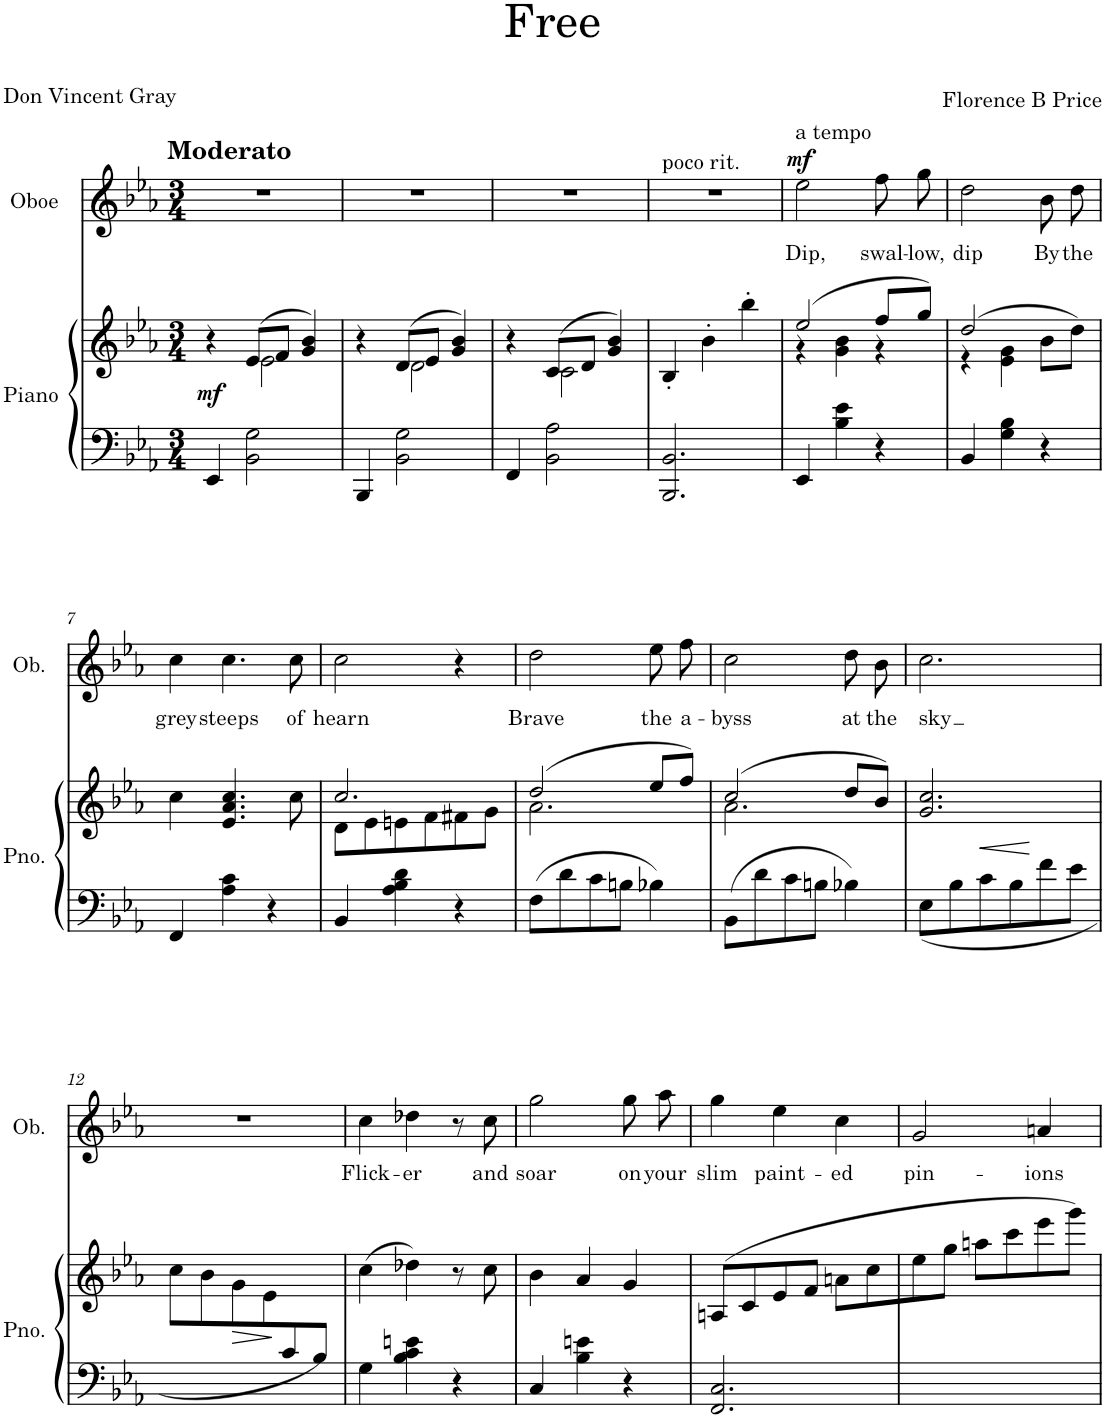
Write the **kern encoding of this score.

**kern	**kern	**dynam	**kern	**text	**dynam
*part2	*part2	*part2	*part1	*part1	*part1
*staff3	*staff2	*staff2/3	*staff1	*staff1	*staff1
*I"Piano	*	*	*I"Oboe	*	*
*I'Pno.	*	*	*I'Ob.	*	*
*clefF4	*clefG2	*	*clefG2	*	*
*k[b-e-a-]	*k[b-e-a-]	*	*k[b-e-a-]	*	*
*M3/4	*M3/4	*	*M3/4	*	*
=1	=1	=1	=1	=1	=1
*	*^	*	*	*	*
!	!	!	!	!LO:TX:a:B:t=Moderato	!	!
!	!	!	!LO:DY:b	!	!	!
4EE-/	4r	4ryy	mf	2.r	.	.
2BB-\ 2G\	(8e-/L	2e-\	.	.	.	.
.	8f/J	.	.	.	.	.
.	4g/ 4b-/)	.	.	.	.	.
=2	=2	=2	=2	=2	=2	=2
4BBB-/	4r	4ryy	.	2.r	.	.
2BB-\ 2G\	(8d/L	2d\	.	.	.	.
.	8e-/J	.	.	.	.	.
.	4g/ 4b-/)	.	.	.	.	.
=3	=3	=3	=3	=3	=3	=3
4FF/	4r	4ryy	.	2.r	.	.
2BB-\ 2A-\	(8c/L	2c\	.	.	.	.
.	8d/J	.	.	.	.	.
.	4g/ 4b-/)	.	.	.	.	.
*	*v	*v	*	*	*	*
=4	=4	=4	=4	=4	=4
!	!	!	!LO:TX:a:t=poco rit.	!	!
2.BBB-/ 2.BB-/	4B-'/	.	2.r	.	.
.	4b-'\	.	.	.	.
.	4bb-'\	.	.	.	.
=5	=5	=5	=5	=5	=5
*	*^	*	*	*	*
!	!	!	!	!LO:TX:a:t=a tempo	!	!
!	!	!	!	!	!LO:LY:b	!LO:DY:a
4EE-/	(2ee-/	4r	.	2ee-\	Dip,	mf
4B-\ 4e-\	.	4g\ 4b-\	.	.	.	.
!	!	!	!	!	!LO:LY:b	!
4r	8ff/L	4r	.	8ff\L	swal-	.
!	!	!	!	!	!LO:LY:b	!
.	8gg/J)	.	.	8gg\J	-low,	.
=6	=6	=6	=6	=6	=6	=6
!	!	!	!	!	!LO:LY:b	!
4BB-/	(2dd/	4r	.	2dd\	dip	.
4G\ 4B-\	.	4e-\ 4g\	.	.	.	.
!	!	!	!	!	!LO:LY:b	!
4r	8b-\L	4ryy	.	8b-\L	By	.
!	!	!	!	!	!LO:LY:b	!
.	8dd\J)	.	.	8dd\J	the	.
*	*v	*v	*	*	*	*
!!LO:LB:g=z
=7	=7	=7	=7	=7	=7
!	!	!	!	!LO:LY:b	!
4FF/	4cc\	.	4cc\	grey	.
!	!	!	!	!LO:LY:b	!
4A-\ 4c\	4.e-/ 4.a-/ 4.cc/	.	4.cc\	steeps	.
4r	.	.	.	.	.
!	!	!	!	!LO:LY:b	!
.	8cc\	.	8cc\	of	.
=8	=8	=8	=8	=8	=8
*	*^	*	*	*	*
!	!	!	!	!	!LO:LY:b	!
4BB-/	2.cc/	8d\L	.	2cc\	hearn	.
.	.	8e-\	.	.	.	.
4A-\ 4B-\ 4d\	.	8en\	.	.	.	.
.	.	8f\	.	.	.	.
4r	.	8f#X\	.	4r	.	.
.	.	8g\J	.	.	.	.
=9	=9	=9	=9	=9	=9	=9
!	!	!	!	!	!LO:LY:b	!
8F\L	(2dd/	2.a-\	.	2dd\	Brave	.
8d\	.	.	.	.	.	.
8c\	.	.	.	.	.	.
8Bn\J	.	.	.	.	.	.
!	!	!	!	!	!LO:LY:b	!
4B-X\	8ee-/L	.	.	8ee-\L	the	.
!	!	!	!	!	!LO:LY:b	!
.	8ff/J)	.	.	8ff\J	a-	.
=10	=10	=10	=10	=10	=10	=10
!	!	!	!	!	!LO:LY:b	!
8BB-\L	(2cc/	2.a-\	.	2cc\	-byss	.
8d\	.	.	.	.	.	.
8c\	.	.	.	.	.	.
8Bn\J	.	.	.	.	.	.
!	!	!	!	!	!LO:LY:b	!
4B-X\	8dd/L	.	.	8dd\L	at	.
!	!	!	!	!	!LO:LY:b	!
.	8b-/J)	.	.	8b-\J	the	.
*	*v	*v	*	*	*	*
=11	=11	=11	=11	=11	=11
!	!	!	!	!LO:LY:b	!
8E-\L	2.g/ 2.cc/	.	2.cc\	sky	.
8B-\	.	.	.	.	.
8c\	.	.	.	.	.
8B-\	.	.	.	.	.
8f\	.	.	.	.	.
8e-\J	.	.	.	.	.
!!LO:LB:g=z
=12	=12	=12	=12	=12	=12
*	*^	*	*	*	*
2ryy	2.ryy	8cc\L	.	2.r	.	.
.	.	8b-\	.	.	.	.
!	!	!	!LO:HP:b	!	!	!
.	.	8g\	>	.	.	.
.	.	8e-\	.	.	.	.
8c/	.	4ryy	]	.	.	.
8B-/J	.	.	.	.	.	.
*	*v	*v	*	*	*	*
=13	=13	=13	=13	=13	=13
!	!	!	!	!LO:LY:b	!
4G\	(4cc\	.	4cc\	Flick-	.
!	!	!	!	!LO:LY:b	!
4B-\ 4c\ 4en\	4dd-X\)	.	4dd-X\	-er	.
4r	8r	.	8r	.	.
!	!	!	!	!LO:LY:b	!
.	8cc\	.	8cc\	and	.
=14	=14	=14	=14	=14	=14
!	!	!	!	!LO:LY:b	!
4C/	4b-\	.	2gg\	soar	.
4B-\ 4en\	4a-/	.	.	.	.
!	!	!	!	!LO:LY:b	!
4r	4g/	.	8gg\L	on	.
!	!	!	!	!LO:LY:b	!
.	.	.	8aa-\J	your	.
=15	=15	=15	=15	=15	=15
!	!	!	!	!LO:LY:b	!
2.FF/ 2.C/	(8An/L	.	4gg\	slim	.
.	8c/	.	.	.	.
!	!	!	!	!LO:LY:b	!
.	8e-/	.	4ee-\	paint-	.
.	8f/J	.	.	.	.
!	!	!	!	!LO:LY:b	!
.	8an\L	.	4cc\	-ed	.
.	8cc\	.	.	.	.
=16	=16	=16	=16	=16	=16
!	!	!	!	!LO:LY:b	!
2.ryy	8ee-\	.	2g/	pin-	.
.	8gg\J	.	.	.	.
.	8aan\L	.	.	.	.
.	8ccc\	.	.	.	.
!	!	!	!	!LO:LY:b	!
.	8eee-\	.	4an/	-ions	.
.	8ggg\J)	.	.	.	.
=	=	=	=	=	=
*-	*-	*-	*-	*-	*-
